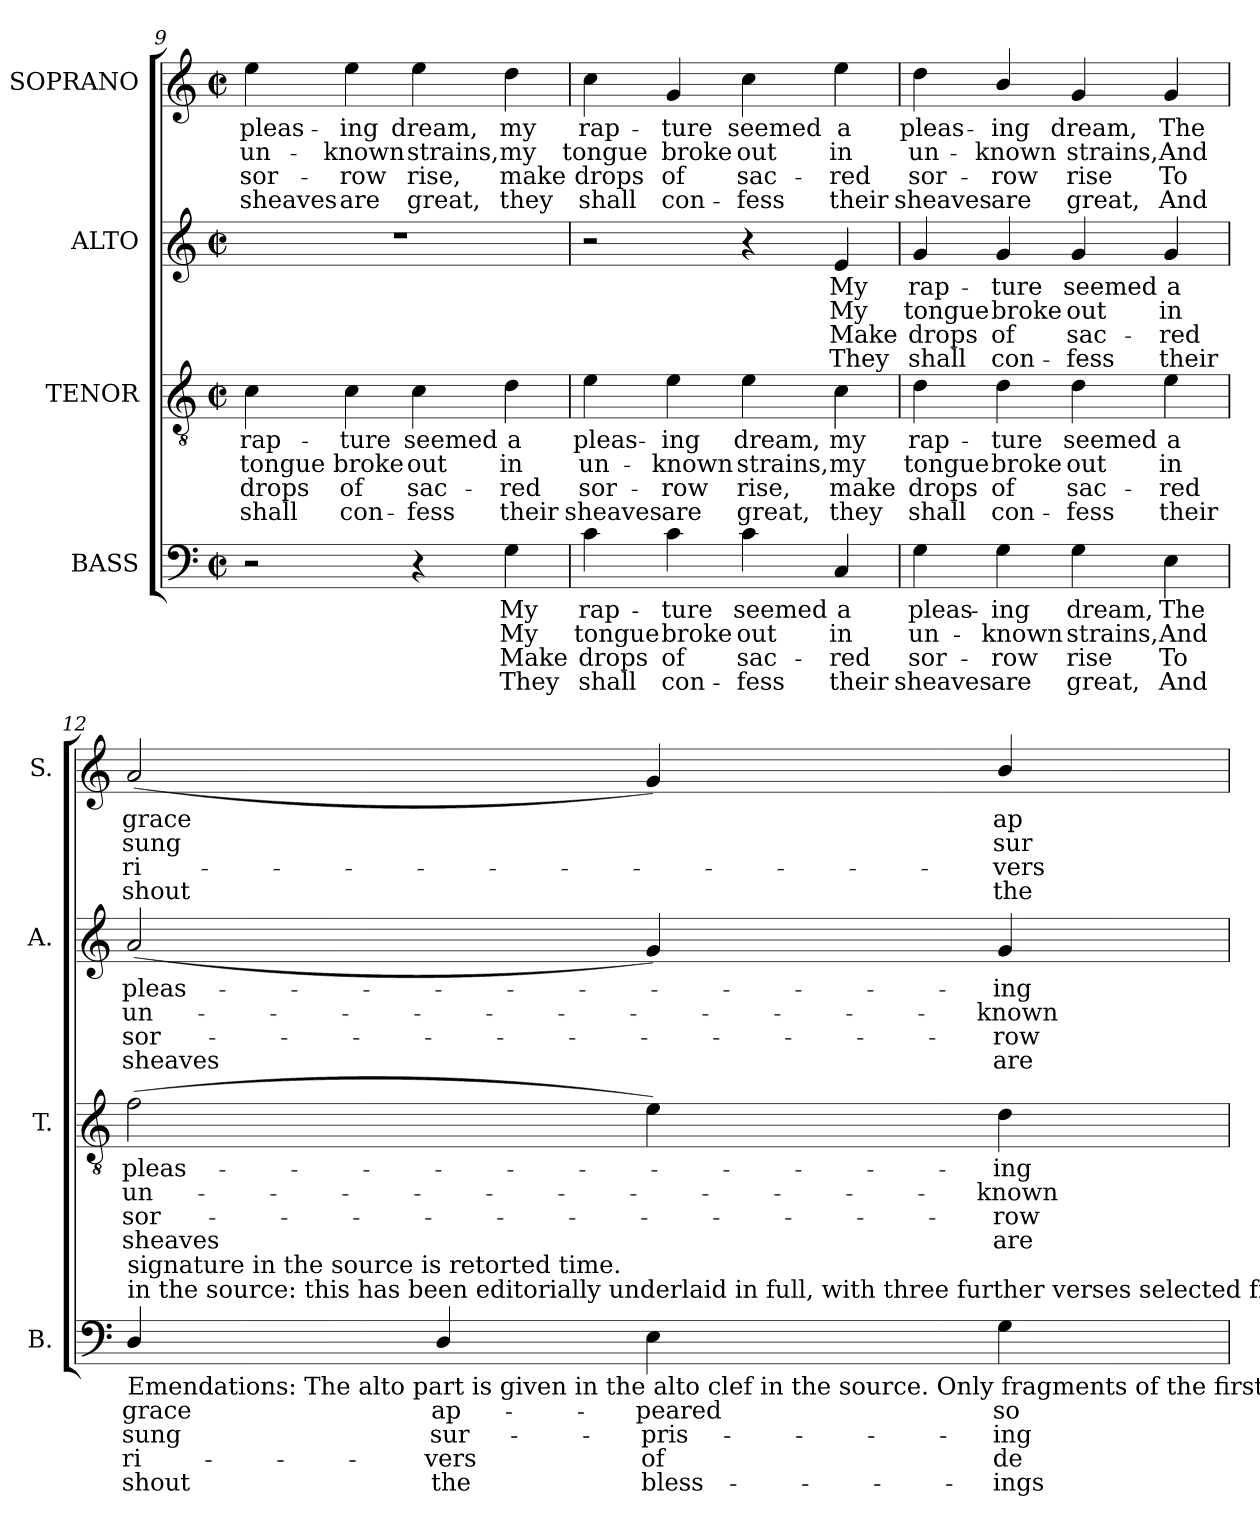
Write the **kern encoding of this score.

**kern	**text	**text	**text	**text	**kern	**text	**text	**text	**text	**kern	**text	**text	**text	**text	**kern	**text	**text	**text	**text
*part4	*part4	*part4	*part4	*part4	*part3	*part3	*part3	*part3	*part3	*part2	*part2	*part2	*part2	*part2	*part1	*part1	*part1	*part1	*part1
*staff4	*staff4	*staff4	*staff4	*staff4	*staff3	*staff3	*staff3	*staff3	*staff3	*staff2	*staff2	*staff2	*staff2	*staff2	*staff1	*staff1	*staff1	*staff1	*staff1
*I"BASS	*	*	*	*	*I"TENOR	*	*	*	*	*I"ALTO	*	*	*	*	*I"SOPRANO	*	*	*	*
*I'B.	*	*	*	*	*I'T.	*	*	*	*	*I'A.	*	*	*	*	*I'S.	*	*	*	*
*clefF4	*	*	*	*	*clefGv2	*	*	*	*	*clefG2	*	*	*	*	*clefG2	*	*	*	*
*	*	*	*	*	*ITrd7c12	*	*	*	*	*	*	*	*	*	*	*	*	*	*
*k[]	*	*	*	*	*k[]	*	*	*	*	*k[]	*	*	*	*	*k[]	*	*	*	*
*C:	*	*	*	*	*C:	*	*	*	*	*C:	*	*	*	*	*C:	*	*	*	*
*M2/2	*	*	*	*	*M2/2	*	*	*	*	*M2/2	*	*	*	*	*M2/2	*	*	*	*
*met(c|)	*	*	*	*	*met(c|)	*	*	*	*	*met(c|)	*	*	*	*	*met(c|)	*	*	*	*
=9	=9	=9	=9	=9	=9	=9	=9	=9	=9	=9	=9	=9	=9	=9	=9	=9	=9	=9	=9
!	!	!	!	!	!	!LO:LY:b:color=#000000	!LO:LY:b:color=#000000	!LO:LY:b:color=#000000	!LO:LY:b:color=#000000	!	!	!	!	!	!	!	!	!	!
!	!	!	!	!	!	!	!	!	!	!	!	!	!	!	!	!LO:LY:b:color=#000000	!LO:LY:b:color=#000000	!LO:LY:b:color=#000000	!LO:LY:b:color=#000000
2r	.	.	.	.	4Ci\	rap-	tongue	drops	shall	1r	.	.	.	.	4eei\	pleas-	un-	sor-	sheaves
!	!	!	!	!	!	!LO:LY:b:color=#000000	!LO:LY:b:color=#000000	!LO:LY:b:color=#000000	!LO:LY:b:color=#000000	!	!	!	!	!	!	!	!	!	!
!	!	!	!	!	!	!	!	!	!	!	!	!	!	!	!	!LO:LY:b:color=#000000	!LO:LY:b:color=#000000	!LO:LY:b:color=#000000	!LO:LY:b:color=#000000
.	.	.	.	.	4Ci\	-ture	broke	-of	con-	.	.	.	.	.	4eei\	-ing	-known	row	-are
!	!	!	!	!	!	!LO:LY:b:color=#000000	!LO:LY:b:color=#000000	!LO:LY:b:color=#000000	!LO:LY:b:color=#000000	!	!	!	!	!	!	!	!	!	!
!	!	!	!	!	!	!	!	!	!	!	!	!	!	!	!	!LO:LY:b:color=#000000	!LO:LY:b:color=#000000	!LO:LY:b:color=#000000	!LO:LY:b:color=#000000
4r	.	.	.	.	4Ci\	seemed	out	sac-	fess	.	.	.	.	.	4eei\	dream,	strains,	rise,	great,
!	!LO:LY:b:color=#000000	!LO:LY:b:color=#000000	!LO:LY:b:color=#000000	!LO:LY:b:color=#000000	!	!	!	!	!	!	!	!	!	!	!	!	!	!	!
!	!	!	!	!	!	!LO:LY:b:color=#000000	!LO:LY:b:color=#000000	!LO:LY:b:color=#000000	!LO:LY:b:color=#000000	!	!	!	!	!	!	!	!	!	!
!	!	!	!	!	!	!	!	!	!	!	!	!	!	!	!	!LO:LY:b:color=#000000	!LO:LY:b:color=#000000	!LO:LY:b:color=#000000	!LO:LY:b:color=#000000
4Gi\	My	My	Make	They	4Di\	a	in	red	-their	.	.	.	.	.	4ddi\	my	my	make	they
=10	=10	=10	=10	=10	=10	=10	=10	=10	=10	=10	=10	=10	=10	=10	=10	=10	=10	=10	=10
!	!LO:LY:b:color=#000000	!LO:LY:b:color=#000000	!LO:LY:b:color=#000000	!LO:LY:b:color=#000000	!	!	!	!	!	!	!	!	!	!	!	!	!	!	!
!	!	!	!	!	!	!LO:LY:b:color=#000000	!LO:LY:b:color=#000000	!LO:LY:b:color=#000000	!LO:LY:b:color=#000000	!	!	!	!	!	!	!	!	!	!
!	!	!	!	!	!	!	!	!	!	!	!	!	!	!	!	!LO:LY:b:color=#000000	!LO:LY:b:color=#000000	!LO:LY:b:color=#000000	!LO:LY:b:color=#000000
4ci\	rap-	tongue	drops	shall	4Ei\	pleas-	un-	sor-	sheaves	2r	.	.	.	.	4cci\	rap-	tongue	drops	shall
!	!LO:LY:b:color=#000000	!LO:LY:b:color=#000000	!LO:LY:b:color=#000000	!LO:LY:b:color=#000000	!	!	!	!	!	!	!	!	!	!	!	!	!	!	!
!	!	!	!	!	!	!LO:LY:b:color=#000000	!LO:LY:b:color=#000000	!LO:LY:b:color=#000000	!LO:LY:b:color=#000000	!	!	!	!	!	!	!	!	!	!
!	!	!	!	!	!	!	!	!	!	!	!	!	!	!	!	!LO:LY:b:color=#000000	!LO:LY:b:color=#000000	!LO:LY:b:color=#000000	!LO:LY:b:color=#000000
4ci\	-ture	broke	-of	con-	4Ei\	-ing	-known	row	-are	.	.	.	.	.	4gi/	-ture	broke	-of	con-
!	!LO:LY:b:color=#000000	!LO:LY:b:color=#000000	!LO:LY:b:color=#000000	!LO:LY:b:color=#000000	!	!	!	!	!	!	!	!	!	!	!	!	!	!	!
!	!	!	!	!	!	!LO:LY:b:color=#000000	!LO:LY:b:color=#000000	!LO:LY:b:color=#000000	!LO:LY:b:color=#000000	!	!	!	!	!	!	!	!	!	!
!	!	!	!	!	!	!	!	!	!	!	!	!	!	!	!	!LO:LY:b:color=#000000	!LO:LY:b:color=#000000	!LO:LY:b:color=#000000	!LO:LY:b:color=#000000
4ci\	seemed	out	sac-	fess	4Ei\	dream,	strains,	rise,	great,	4r	.	.	.	.	4cci\	seemed	out	sac-	fess
!	!LO:LY:b:color=#000000	!LO:LY:b:color=#000000	!LO:LY:b:color=#000000	!LO:LY:b:color=#000000	!	!	!	!	!	!	!	!	!	!	!	!	!	!	!
!	!	!	!	!	!	!LO:LY:b:color=#000000	!LO:LY:b:color=#000000	!LO:LY:b:color=#000000	!LO:LY:b:color=#000000	!	!	!	!	!	!	!	!	!	!
!	!	!	!	!	!	!	!	!	!	!	!LO:LY:b:color=#000000	!LO:LY:b:color=#000000	!LO:LY:b:color=#000000	!LO:LY:b:color=#000000	!	!	!	!	!
!	!	!	!	!	!	!	!	!	!	!	!	!	!	!	!	!LO:LY:b:color=#000000	!LO:LY:b:color=#000000	!LO:LY:b:color=#000000	!LO:LY:b:color=#000000
4Ci/	a	in	red	-their	4Ci\	my	my	make	they	4ei/	My	My	Make	They	4eei\	a	in	red	-their
=11	=11	=11	=11	=11	=11	=11	=11	=11	=11	=11	=11	=11	=11	=11	=11	=11	=11	=11	=11
!	!LO:LY:b:color=#000000	!LO:LY:b:color=#000000	!LO:LY:b:color=#000000	!LO:LY:b:color=#000000	!	!	!	!	!	!	!	!	!	!	!	!	!	!	!
!	!	!	!	!	!	!LO:LY:b:color=#000000	!LO:LY:b:color=#000000	!LO:LY:b:color=#000000	!LO:LY:b:color=#000000	!	!	!	!	!	!	!	!	!	!
!	!	!	!	!	!	!	!	!	!	!	!LO:LY:b:color=#000000	!LO:LY:b:color=#000000	!LO:LY:b:color=#000000	!LO:LY:b:color=#000000	!	!	!	!	!
!	!	!	!	!	!	!	!	!	!	!	!	!	!	!	!	!LO:LY:b:color=#000000	!LO:LY:b:color=#000000	!LO:LY:b:color=#000000	!LO:LY:b:color=#000000
4Gi\	pleas-	un-	sor-	sheaves	4Di\	rap-	tongue	drops	shall	4gi/	rap-	tongue	drops	shall	4ddi\	pleas-	un-	sor-	sheaves
!	!LO:LY:b:color=#000000	!LO:LY:b:color=#000000	!LO:LY:b:color=#000000	!LO:LY:b:color=#000000	!	!	!	!	!	!	!	!	!	!	!	!	!	!	!
!	!	!	!	!	!	!LO:LY:b:color=#000000	!LO:LY:b:color=#000000	!LO:LY:b:color=#000000	!LO:LY:b:color=#000000	!	!	!	!	!	!	!	!	!	!
!	!	!	!	!	!	!	!	!	!	!	!LO:LY:b:color=#000000	!LO:LY:b:color=#000000	!LO:LY:b:color=#000000	!LO:LY:b:color=#000000	!	!	!	!	!
!	!	!	!	!	!	!	!	!	!	!	!	!	!	!	!	!LO:LY:b:color=#000000	!LO:LY:b:color=#000000	!LO:LY:b:color=#000000	!LO:LY:b:color=#000000
4Gi\	-ing	-known	row	-are	4Di\	-ture	broke	-of	con-	4gi/	-ture	broke	of	con-	4bi/	-ing	-known	row	-are
!	!LO:LY:b:color=#000000	!LO:LY:b:color=#000000	!LO:LY:b:color=#000000	!LO:LY:b:color=#000000	!	!	!	!	!	!	!	!	!	!	!	!	!	!	!
!	!	!	!	!	!	!LO:LY:b:color=#000000	!LO:LY:b:color=#000000	!LO:LY:b:color=#000000	!LO:LY:b:color=#000000	!	!	!	!	!	!	!	!	!	!
!	!	!	!	!	!	!	!	!	!	!	!LO:LY:b:color=#000000	!LO:LY:b:color=#000000	!LO:LY:b:color=#000000	!LO:LY:b:color=#000000	!	!	!	!	!
!	!	!	!	!	!	!	!	!	!	!	!	!	!	!	!	!LO:LY:b:color=#000000	!LO:LY:b:color=#000000	!LO:LY:b:color=#000000	!LO:LY:b:color=#000000
4Gi\	dream,	strains,	rise	great,	4Di\	seemed	out	sac-	fess	4gi/	seemed	out	-sac-	-fess	4gi/	dream,	strains,	rise	great,
!	!LO:LY:b:color=#000000	!LO:LY:b:color=#000000	!LO:LY:b:color=#000000	!LO:LY:b:color=#000000	!	!	!	!	!	!	!	!	!	!	!	!	!	!	!
!	!	!	!	!	!	!LO:LY:b:color=#000000	!LO:LY:b:color=#000000	!LO:LY:b:color=#000000	!LO:LY:b:color=#000000	!	!	!	!	!	!	!	!	!	!
!	!	!	!	!	!	!	!	!	!	!	!LO:LY:b:color=#000000	!LO:LY:b:color=#000000	!LO:LY:b:color=#000000	!LO:LY:b:color=#000000	!	!	!	!	!
!	!	!	!	!	!	!	!	!	!	!	!	!	!	!	!	!LO:LY:b:color=#000000	!LO:LY:b:color=#000000	!LO:LY:b:color=#000000	!LO:LY:b:color=#000000
4Ei\	The	And	To	And	4Ei\	a	in	red	-their	4gi/	a	in	red	their	4gi/	The	And	To	And
!!LO:PB:g=z
=12	=12	=12	=12	=12	=12	=12	=12	=12	=12	=12	=12	=12	=12	=12	=12	=12	=12	=12	=12
!	!LO:LY:b:color=#000000	!LO:LY:b:color=#000000	!LO:LY:b:color=#000000	!LO:LY:b:color=#000000	!	!	!	!	!	!	!	!	!	!	!	!	!	!	!
!	!	!	!	!	!	!LO:LY:b:color=#000000	!LO:LY:b:color=#000000	!LO:LY:b:color=#000000	!LO:LY:b:color=#000000	!	!	!	!	!	!	!	!	!	!
!	!	!	!	!	!	!	!	!	!	!	!LO:LY:b:color=#000000	!LO:LY:b:color=#000000	!LO:LY:b:color=#000000	!LO:LY:b:color=#000000	!	!	!	!	!
!LO:TX:b:t=Emendations&colon; The alto part is given in the alto clef in the source. Only fragments of the first verse of the text are given	!	!	!	!	!	!	!	!	!	!	!	!	!	!	!	!	!	!	!
!LO:TX:t=in the source&colon; this has been editorially underlaid in full, with three further verses selected from the text. The time	!	!	!	!	!	!	!	!	!	!	!	!	!	!	!	!	!	!	!
!LO:TX:t=signature in the source is retorted time.	!	!	!	!	!	!	!	!	!	!	!	!	!	!	!	!	!	!	!
!	!	!	!	!	!	!	!	!	!	!	!	!	!	!	!	!LO:LY:b:color=#000000	!LO:LY:b:color=#000000	!LO:LY:b:color=#000000	!LO:LY:b:color=#000000
4Di/	grace	sung	ri-	shout	(2Fi\	pleas-	un-	sor-	sheaves	(2ai/	pleas-	un-	sor-	-sheaves	(2ai/	grace	sung	ri-	shout
!	!LO:LY:b:color=#000000	!LO:LY:b:color=#000000	!LO:LY:b:color=#000000	!LO:LY:b:color=#000000	!	!	!	!	!	!	!	!	!	!	!	!	!	!	!
4Di/	ap-	sur-	vers	-the	.	.	.	.	.	.	.	.	.	.	.	.	.	.	.
!	!LO:LY:b:color=#000000	!LO:LY:b:color=#000000	!LO:LY:b:color=#000000	!LO:LY:b:color=#000000	!	!	!	!	!	!	!	!	!	!	!	!	!	!	!
4Ei\	-peared	-pris-	-of	bless-	4Ei\)	.	.	.	.	4gi/)	.	.	.	.	4gi/)	.	.	.	.
!	!LO:LY:b:color=#000000	!LO:LY:b:color=#000000	!LO:LY:b:color=#000000	!LO:LY:b:color=#000000	!	!	!	!	!	!	!	!	!	!	!	!	!	!	!
!	!	!	!	!	!	!LO:LY:b:color=#000000	!LO:LY:b:color=#000000	!LO:LY:b:color=#000000	!LO:LY:b:color=#000000	!	!	!	!	!	!	!	!	!	!
!	!	!	!	!	!	!	!	!	!	!	!LO:LY:b:color=#000000	!LO:LY:b:color=#000000	!LO:LY:b:color=#000000	!LO:LY:b:color=#000000	!	!	!	!	!
!	!	!	!	!	!	!	!	!	!	!	!	!	!	!	!	!LO:LY:b:color=#000000	!LO:LY:b:color=#000000	!LO:LY:b:color=#000000	!LO:LY:b:color=#000000
4Gi\	so	-ing	de-	ings	4Di\	-ing	-known	row	-are	4gi/	-ing	-known	row	are	4bi/	ap-	sur-	vers	-the
=	=	=	=	=	=	=	=	=	=	=	=	=	=	=	=	=	=	=	=
*-	*-	*-	*-	*-	*-	*-	*-	*-	*-	*-	*-	*-	*-	*-	*-	*-	*-	*-	*-
